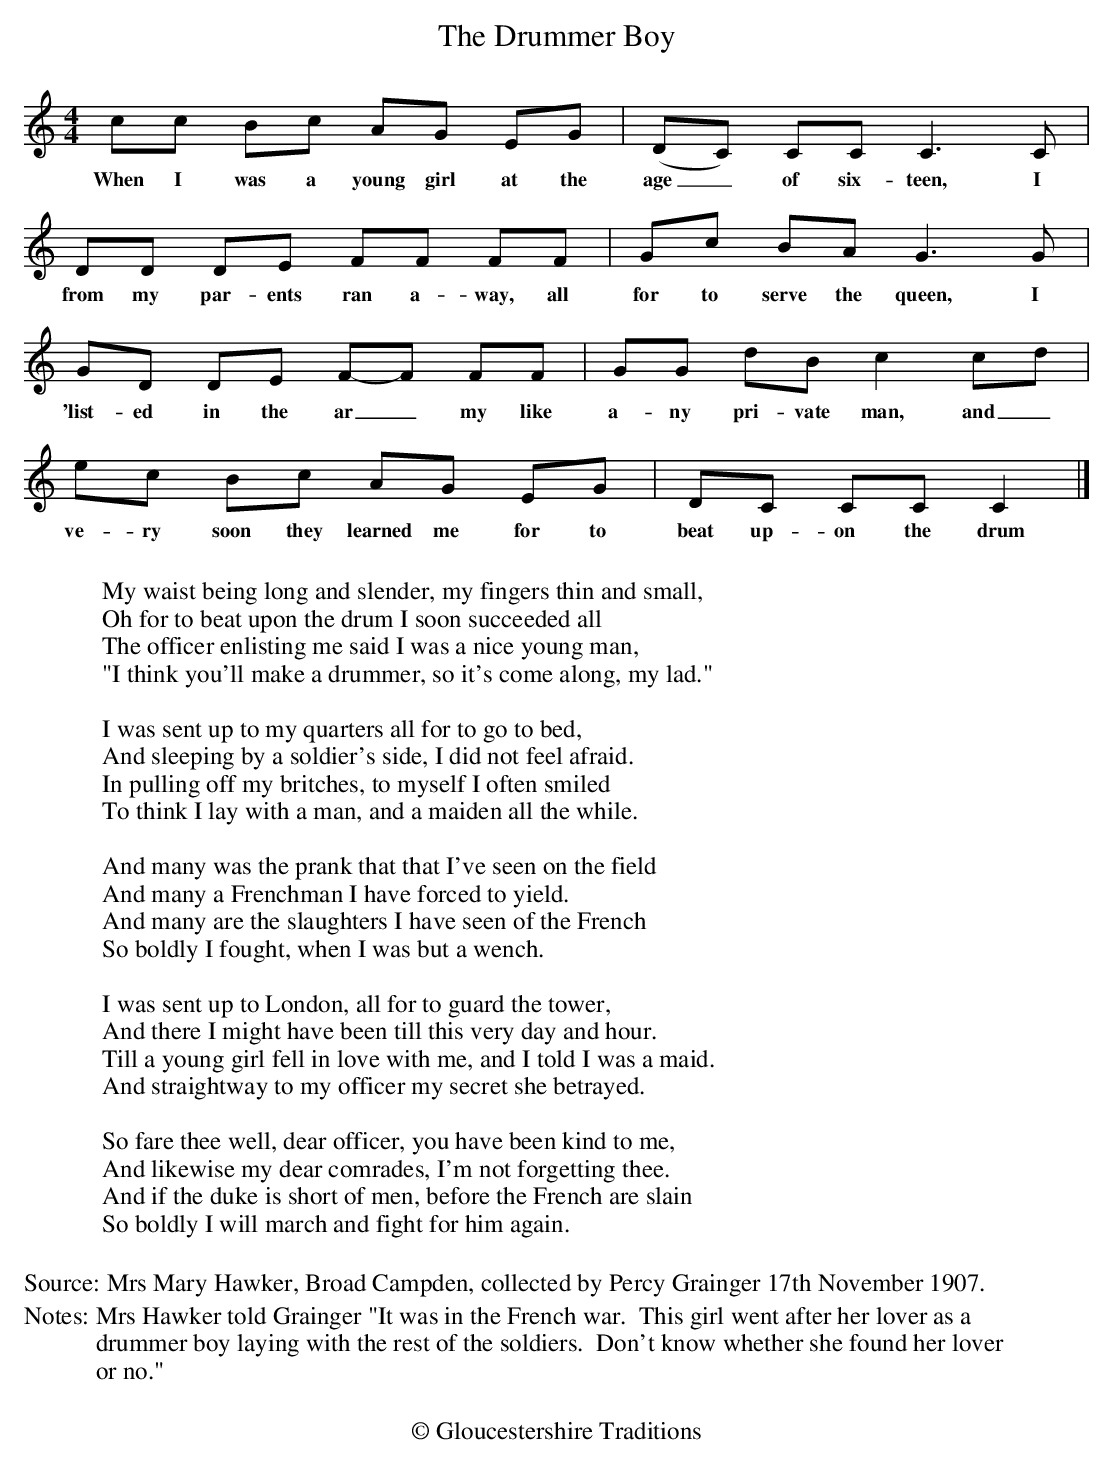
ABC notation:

X:1
T:The Drummer Boy
M:4/4
L:1/4
K:Cmaj
c/2c/2 B/2c/2 A/2G/2 E/2G/2 | (D/2C/2) C/2C/2 C>C | D/2D/2 D/2E/2 F/2F/2 F/2F/2 | G/2c/2 B/2A/2 G>G|
w:When I was a young girl at the age_ of six-teen, I from my par-ents ran a-way, all for to serve the queen, I
G/2D/2 D/2E/2 F/2-F/2 F/2F/2 | G/2G/2 d/2B/2 cc/2-d/2 | e/2c/2 B/2c/2 A/2G/2 E/2G/2 | D/2C/2 C/2C/2 C> |]
w:'list-ed in the ar_my like a-ny pri-vate man, and_ ve-ry soon they learned me for to beat up-on the drum
W:
W:My waist being long and slender, my fingers thin and small,
W:Oh for to beat upon the drum I soon succeeded all
W:The officer enlisting me said I was a nice young man,
W:"I think you'll make a drummer, so it's come along, my lad."
W:
W:I was sent up to my quarters all for to go to bed,
W:And sleeping by a soldier's side, I did not feel afraid.
W:In pulling off my britches, to myself I often smiled
W:To think I lay with a man, and a maiden all the while.
W:
W:And many was the prank that that I've seen on the field
W:And many a Frenchman I have forced to yield.
W:And many are the slaughters I have seen of the French
W:So boldly I fought, when I was but a wench.
W:
W:I was sent up to London, all for to guard the tower,
W:And there I might have been till this very day and hour.
W:Till a young girl fell in love with me, and I told I was a maid.
W:And straightway to my officer my secret she betrayed.
W:
W:So fare thee well, dear officer, you have been kind to me,
W:And likewise my dear comrades, I'm not forgetting thee.
W:And if the duke is short of men, before the French are slain
W:So boldly I will march and fight for him again.
W:
